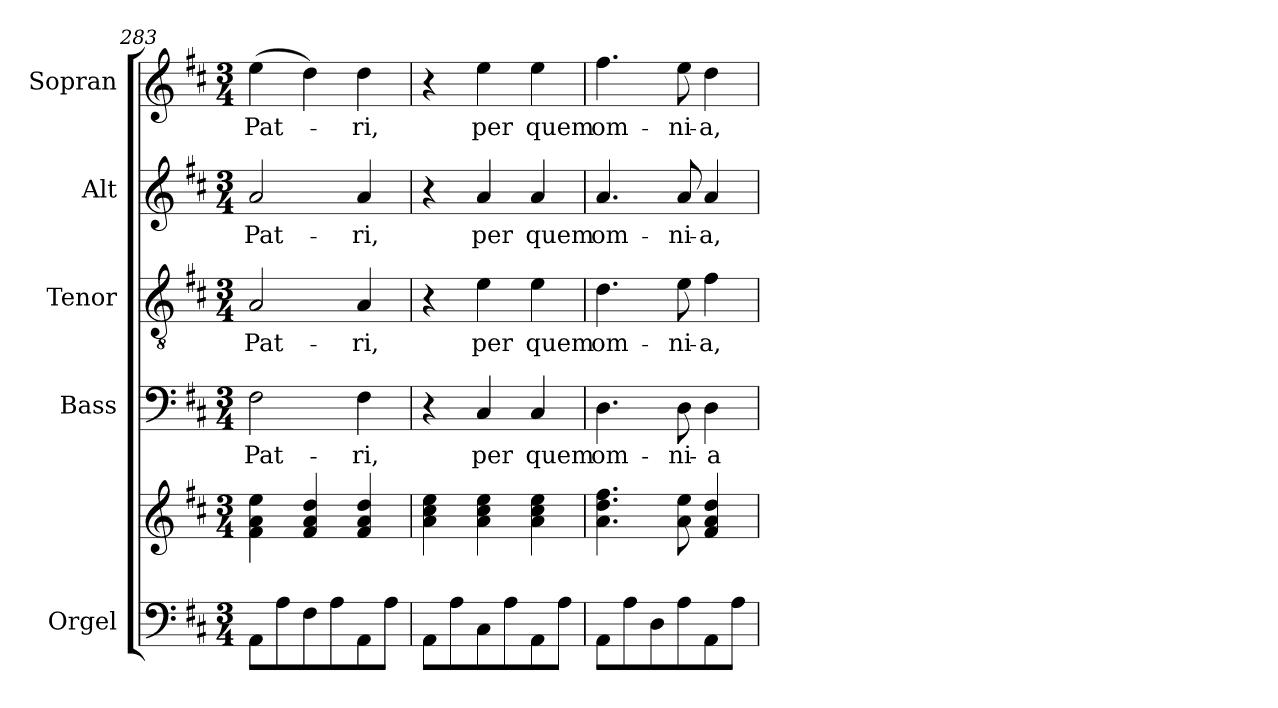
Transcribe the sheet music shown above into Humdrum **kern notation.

**kern	**kern	**kern	**text	**kern	**text	**kern	**text	**kern	**text
*part5	*part5	*part4	*part4	*part3	*part3	*part2	*part2	*part1	*part1
*staff6	*staff5	*staff4	*staff4	*staff3	*staff3	*staff2	*staff2	*staff1	*staff1
*I"Orgel	*	*I"Bass	*	*I"Tenor	*	*I"Alt	*	*I"Sopran	*
*I'Org.	*	*I'B.	*	*I'T.	*	*I'A.	*	*I'S.	*
!!LO:PB:g=z
*clefF4	*clefG2	*clefF4	*	*clefGv2	*	*clefG2	*	*clefG2	*
*k[f#c#]	*k[f#c#]	*k[f#c#]	*	*k[f#c#]	*	*k[f#c#]	*	*k[f#c#]	*
*D:	*D:	*D:	*	*D:	*	*D:	*	*D:	*
*M3/4	*M3/4	*M3/4	*	*M3/4	*	*M3/4	*	*M3/4	*
=283	=283	=283	=283	=283	=283	=283	=283	=283	=283
!	!	!	!LO:LY:b	!	!LO:LY:b	!	!LO:LY:b	!	!LO:LY:b
8AA\L	4f#\ 4a\ 4ee\	2F#\	Pat-	2A/	Pat-	2a/	Pat-	(>4ee\	Pat-
8A\	.	.	.	.	.	.	.	.	.
8F#\	4f#/ 4a/ 4dd/	.	.	.	.	.	.	4dd\)	.
8A\	.	.	.	.	.	.	.	.	.
!	!	!	!LO:LY:b	!	!LO:LY:b	!	!LO:LY:b	!	!LO:LY:b
8AA\	4f#/ 4a/ 4dd/	4F#\	-ri,	4A/	-ri,	4a/	-ri,	4dd\	-ri,
8A\J	.	.	.	.	.	.	.	.	.
=284	=284	=284	=284	=284	=284	=284	=284	=284	=284
8AA\L	4a\ 4cc#\ 4ee\	4r	.	4r	.	4r	.	4r	.
8A\	.	.	.	.	.	.	.	.	.
!	!	!	!LO:LY:b	!	!LO:LY:b	!	!LO:LY:b	!	!LO:LY:b
8C#\	4a\ 4cc#\ 4ee\	4C#/	per	4e\	per	4a/	per	4ee\	per
8A\	.	.	.	.	.	.	.	.	.
!	!	!	!LO:LY:b	!	!LO:LY:b	!	!LO:LY:b	!	!LO:LY:b
8AA\	4a\ 4cc#\ 4ee\	4C#/	quem	4e\	quem	4a/	quem	4ee\	quem
8A\J	.	.	.	.	.	.	.	.	.
=285	=285	=285	=285	=285	=285	=285	=285	=285	=285
!	!	!	!LO:LY:b	!	!LO:LY:b	!	!LO:LY:b	!	!LO:LY:b
8AA\L	4.a\ 4.dd\ 4.ff#\	4.D\	om-	4.d\	om-	4.a/	om-	4.ff#\	om-
8A\	.	.	.	.	.	.	.	.	.
8D\	.	.	.	.	.	.	.	.	.
!	!	!	!LO:LY:b	!	!LO:LY:b	!	!LO:LY:b	!	!LO:LY:b
8A\	8a\ 8ee\	8D\	-ni-	8e\	-ni-	8a/	-ni-	8ee\	-ni-
!	!	!	!LO:LY:b	!	!LO:LY:b	!	!LO:LY:b	!	!LO:LY:b
8AA\	4f#/ 4a/ 4dd/	4D\	-a	4f#\	-a,	4a/	-a,	4dd\	-a,
8A\J	.	.	.	.	.	.	.	.	.
=	=	=	=	=	=	=	=	=	=
*-	*-	*-	*-	*-	*-	*-	*-	*-	*-
